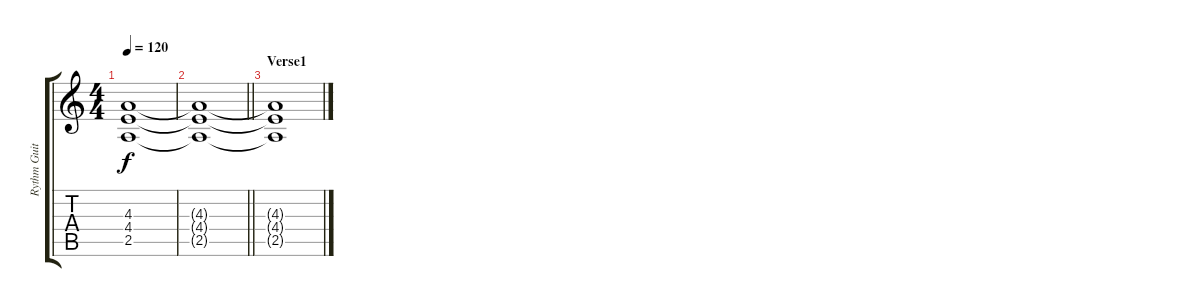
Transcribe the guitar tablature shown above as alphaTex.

\track ("Rythm Guitar" "Rythm Guit") {instrument distortionguitar}
\staff {score tabs}
\tuning (D4 A3 F3 C3 G2 D2) {hide}
\ts (4 4)
\tempo 120
\clef g2
\ks c
(4.3 4.4 2.5).1{dy f} |
\barLineRight lightlight
(4.3{t} 4.4{t} 2.5{t}).1{volume 0} |
\section ("" "Verse1")
(4.3{t} 4.4{t} 2.5{t}).1
